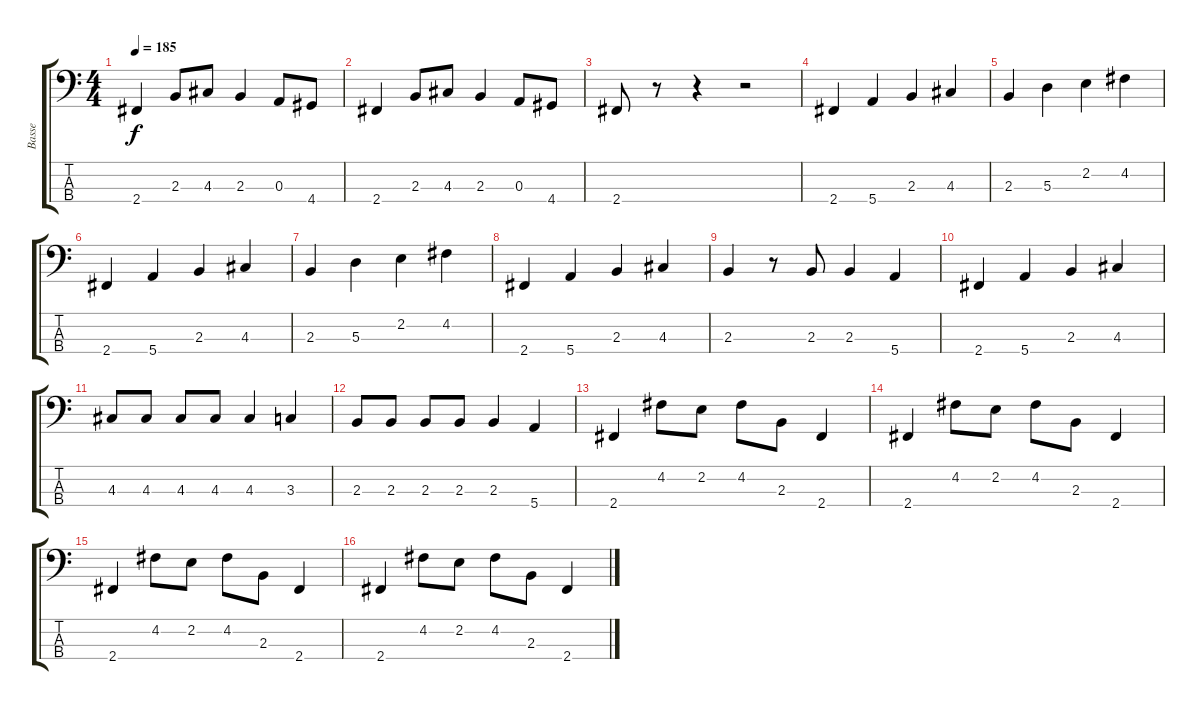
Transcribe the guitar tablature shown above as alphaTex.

\track ("Basse" "Basse") {instrument electricbassfinger}
\staff {score tabs}
\tuning (G2 D2 A1 E1) {hide}
\ts (4 4)
\tempo 185
\clef f4
\ks c
2.4.4{dy f} 2.3.8 4.3.8 2.3.4 0.3.8 4.4.8 |
2.4.4 2.3.8 4.3.8 2.3.4 0.3.8 4.4.8 |
2.4.8 r.8 r.4 r.2 |
2.4.4 5.4.4 2.3.4 4.3.4 |
2.3.4 5.3.4 2.2.4 4.2.4 |
2.4.4 5.4.4 2.3.4 4.3.4 |
2.3.4 5.3.4 2.2.4 4.2.4 |
2.4.4 5.4.4 2.3.4 4.3.4 |
2.3.4 r.8 2.3.8 2.3.4 5.4.4 |
2.4.4 5.4.4 2.3.4 4.3.4 |
4.3.8 4.3.8 4.3.8 4.3.8 4.3.4 3.3.4 |
2.3.8 2.3.8 2.3.8 2.3.8 2.3.4 5.4.4 |
2.4.4 4.2.8 2.2.8 4.2.8 2.3.8 2.4.4 |
2.4.4 4.2.8 2.2.8 4.2.8 2.3.8 2.4.4 |
2.4.4 4.2.8 2.2.8 4.2.8 2.3.8 2.4.4 |
2.4.4 4.2.8 2.2.8 4.2.8 2.3.8 2.4.4
